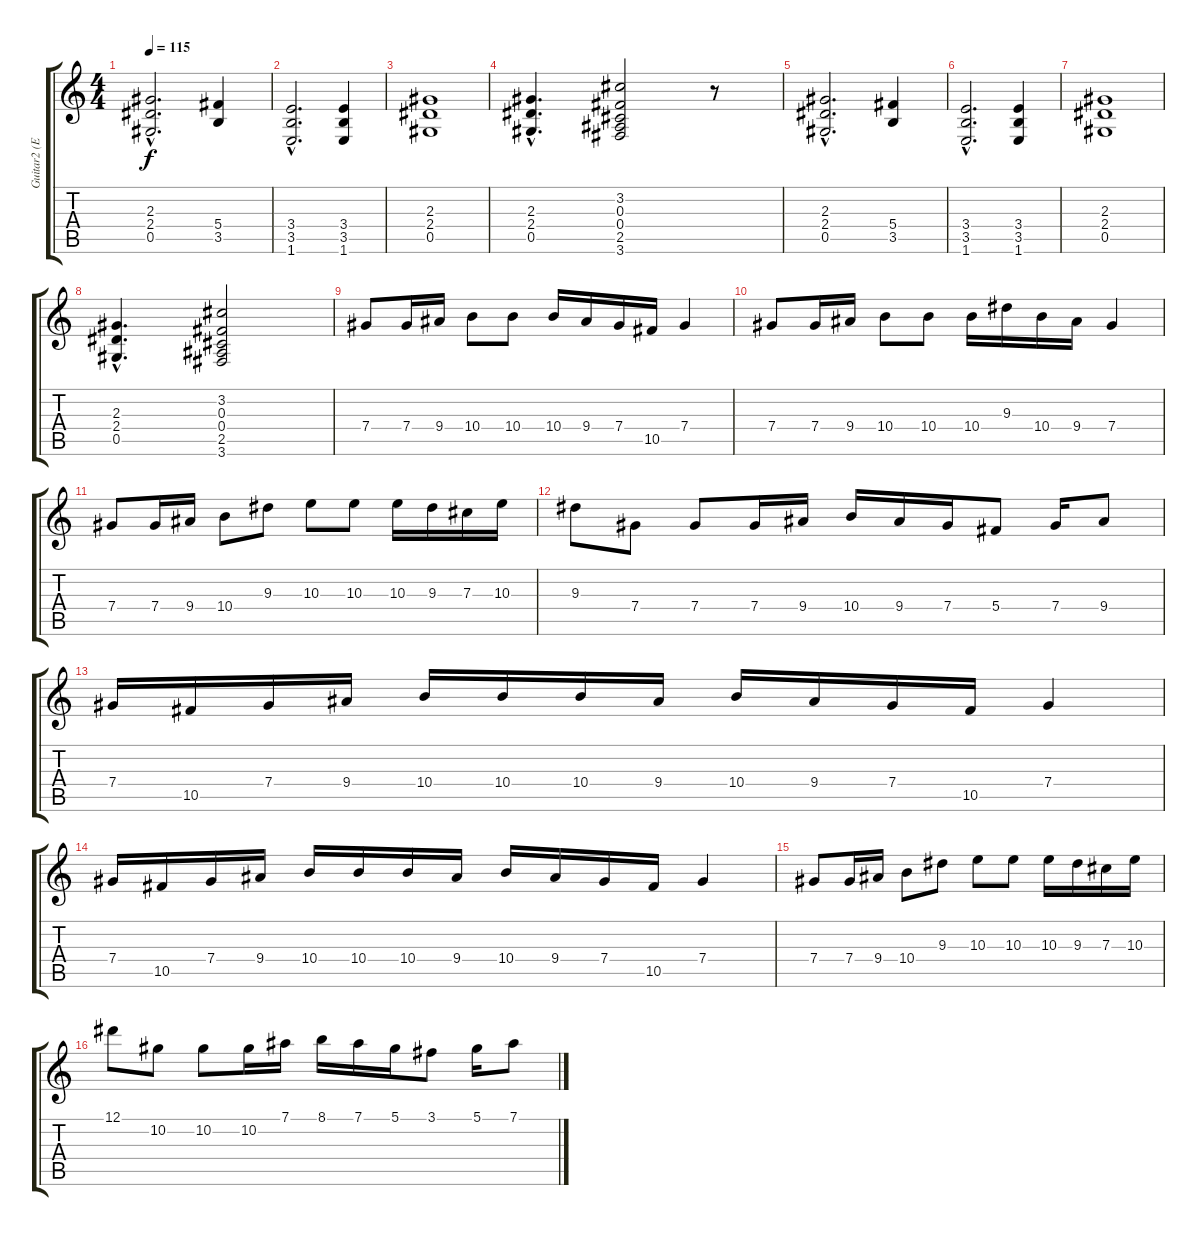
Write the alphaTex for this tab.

\track ("Guitar2 (Eb-tuning)" "Guitar2 (E") {instrument overdrivenguitar}
\staff {score tabs}
\tuning (Eb4 Bb3 Gb3 Db3 Ab2 Eb2) {hide}
\ts (4 4)
\tempo 115
\clef g2
\ks c
(2.3{hac} 2.4{hac} 0.5{hac}).2{d dy f} (5.4 3.5).4 |
(3.4{hac} 3.5{hac} 1.6{hac}).2{d} (3.4 3.5 1.6).4 |
(2.3 2.4 0.5).1 |
(2.3{hac} 2.4{hac} 0.5{hac}).4{d} (3.2 0.3 0.4 2.5 3.6).2 r.8 |
(2.3{hac} 2.4{hac} 0.5{hac}).2{d} (5.4 3.5).4 |
(3.4{hac} 3.5{hac} 1.6{hac}).2{d} (3.4 3.5 1.6).4 |
(2.3 2.4 0.5).1 |
(2.3{hac} 2.4{hac} 0.5{hac}).4{d} (3.2 0.3 0.4 2.5 3.6).2 |
7.4.8 7.4.16 9.4.16 10.4.8 10.4.8 10.4.16 9.4.16 7.4.16 10.5.16 7.4.4 |
7.4.8 7.4.16 9.4.16 10.4.8 10.4.8 10.4.16 9.3.16 10.4.16 9.4.16 7.4.4 |
7.4.8 7.4.16 9.4.16 10.4.8 9.3.8 10.3.8 10.3.8 10.3.16 9.3.16 7.3.16 10.3.16 |
9.3.8 7.4.8 7.4.8 7.4.16 9.4.16 10.4.16 9.4.16 7.4.16 5.4.8 7.4.16 9.4.8 |
7.4.16 10.5.16 7.4.16 9.4.16 10.4.16 10.4.16 10.4.16 9.4.16 10.4.16 9.4.16 7.4.16 10.5.16 7.4.4 |
7.4.16 10.5.16 7.4.16 9.4.16 10.4.16 10.4.16 10.4.16 9.4.16 10.4.16 9.4.16 7.4.16 10.5.16 7.4.4 |
7.4.8 7.4.16 9.4.16 10.4.8 9.3.8 10.3.8 10.3.8 10.3.16 9.3.16 7.3.16 10.3.16 |
12.1.8 10.2.8 10.2.8 10.2.16 7.1.16 8.1.16 7.1.16 5.1.16 3.1.8 5.1.16 7.1.8
